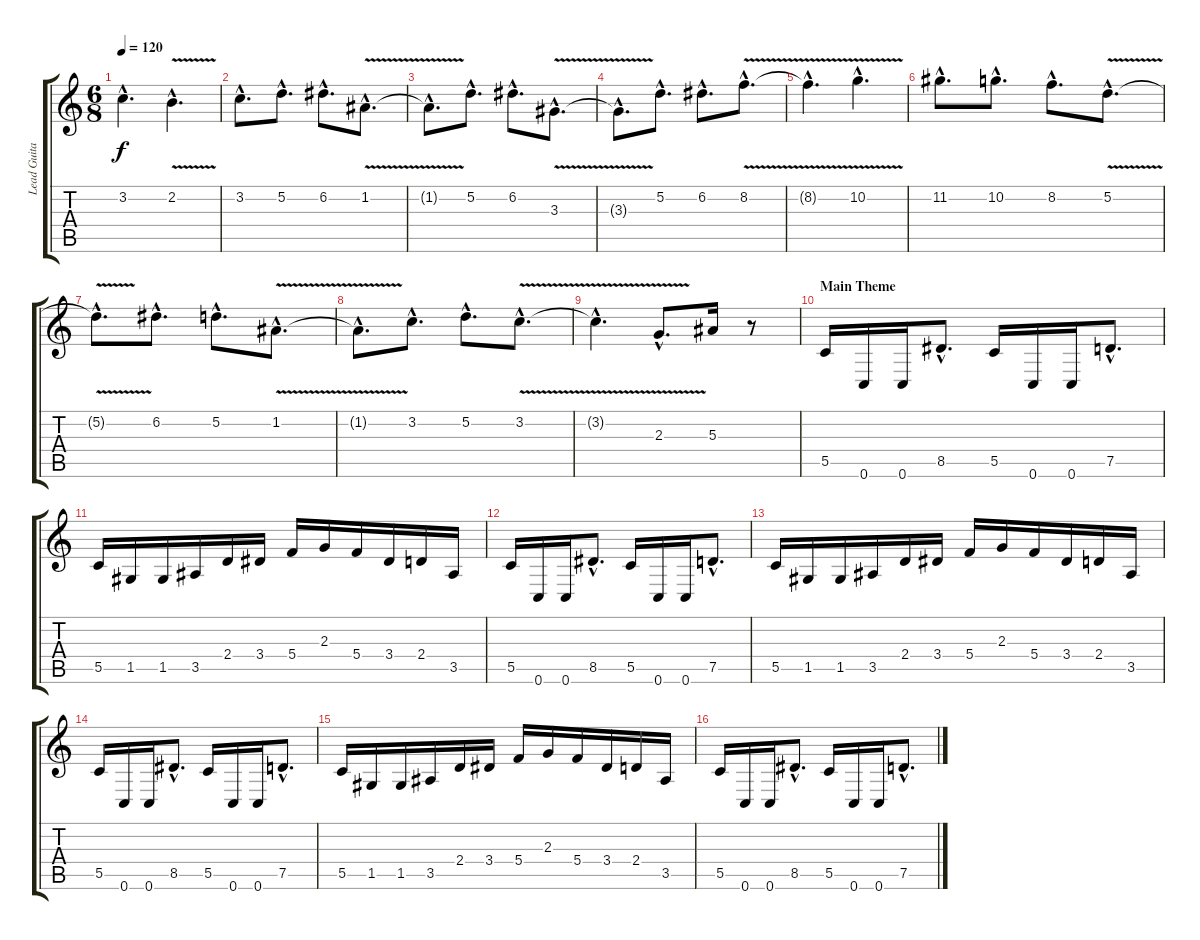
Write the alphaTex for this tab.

\track ("Lead Guitar" "Lead Guita") {instrument distortionguitar}
\staff {score tabs}
\tuning (D4 A3 F3 C3 G2 C2) {hide}
\ts (6 8)
\tempo 120
\clef g2
\ks c
3.2{hac t}.4{d dy f} 2.2{v hac}.4{d} |
3.2{hac}.8{d} 5.2{hac}.8{d} 6.2{hac}.8{d} 1.2{v hac}.8{d} |
1.2{hac t}.8{d} 5.2{hac}.8{d} 6.2{hac}.8{d} 3.3{v hac}.8{d} |
3.3{hac t}.8{d} 5.2{hac}.8{d} 6.2{hac}.8{d} 8.2{v hac}.8{d} |
8.2{hac t}.4{d} 10.2{v hac}.4{d} |
11.2{hac}.8{d} 10.2{hac}.8{d} 8.2{hac}.8{d} 5.2{v hac}.8{d} |
5.2{hac t}.8{d} 6.2{hac}.8{d} 5.2{hac}.8{d} 1.2{v hac}.8{d} |
1.2{hac t}.8{d} 3.2{hac}.8{d} 5.2{hac}.8{d} 3.2{v hac}.8{d} |
3.2{hac t}.4{d} 2.3{v hac}.8{d} 5.3.16 r.8 |
\section ("" "Main Theme")
5.5.16 0.6.16 0.6.16 8.5{hac}.8{d} 5.5.16 0.6.16 0.6.16 7.5{hac}.8{d} |
5.5.16 1.5.16 1.5.16 3.5.16 2.4.16 3.4.16 5.4.16 2.3.16 5.4.16 3.4.16 2.4.16 3.5.16 |
5.5.16 0.6.16 0.6.16 8.5{hac}.8{d} 5.5.16 0.6.16 0.6.16 7.5{hac}.8{d} |
5.5.16 1.5.16 1.5.16 3.5.16 2.4.16 3.4.16 5.4.16 2.3.16 5.4.16 3.4.16 2.4.16 3.5.16 |
5.5.16 0.6.16 0.6.16 8.5{hac}.8{d} 5.5.16 0.6.16 0.6.16 7.5{hac}.8{d} |
5.5.16 1.5.16 1.5.16 3.5.16 2.4.16 3.4.16 5.4.16 2.3.16 5.4.16 3.4.16 2.4.16 3.5.16 |
5.5.16 0.6.16 0.6.16 8.5{hac}.8{d} 5.5.16 0.6.16 0.6.16 7.5{hac}.8{d}
